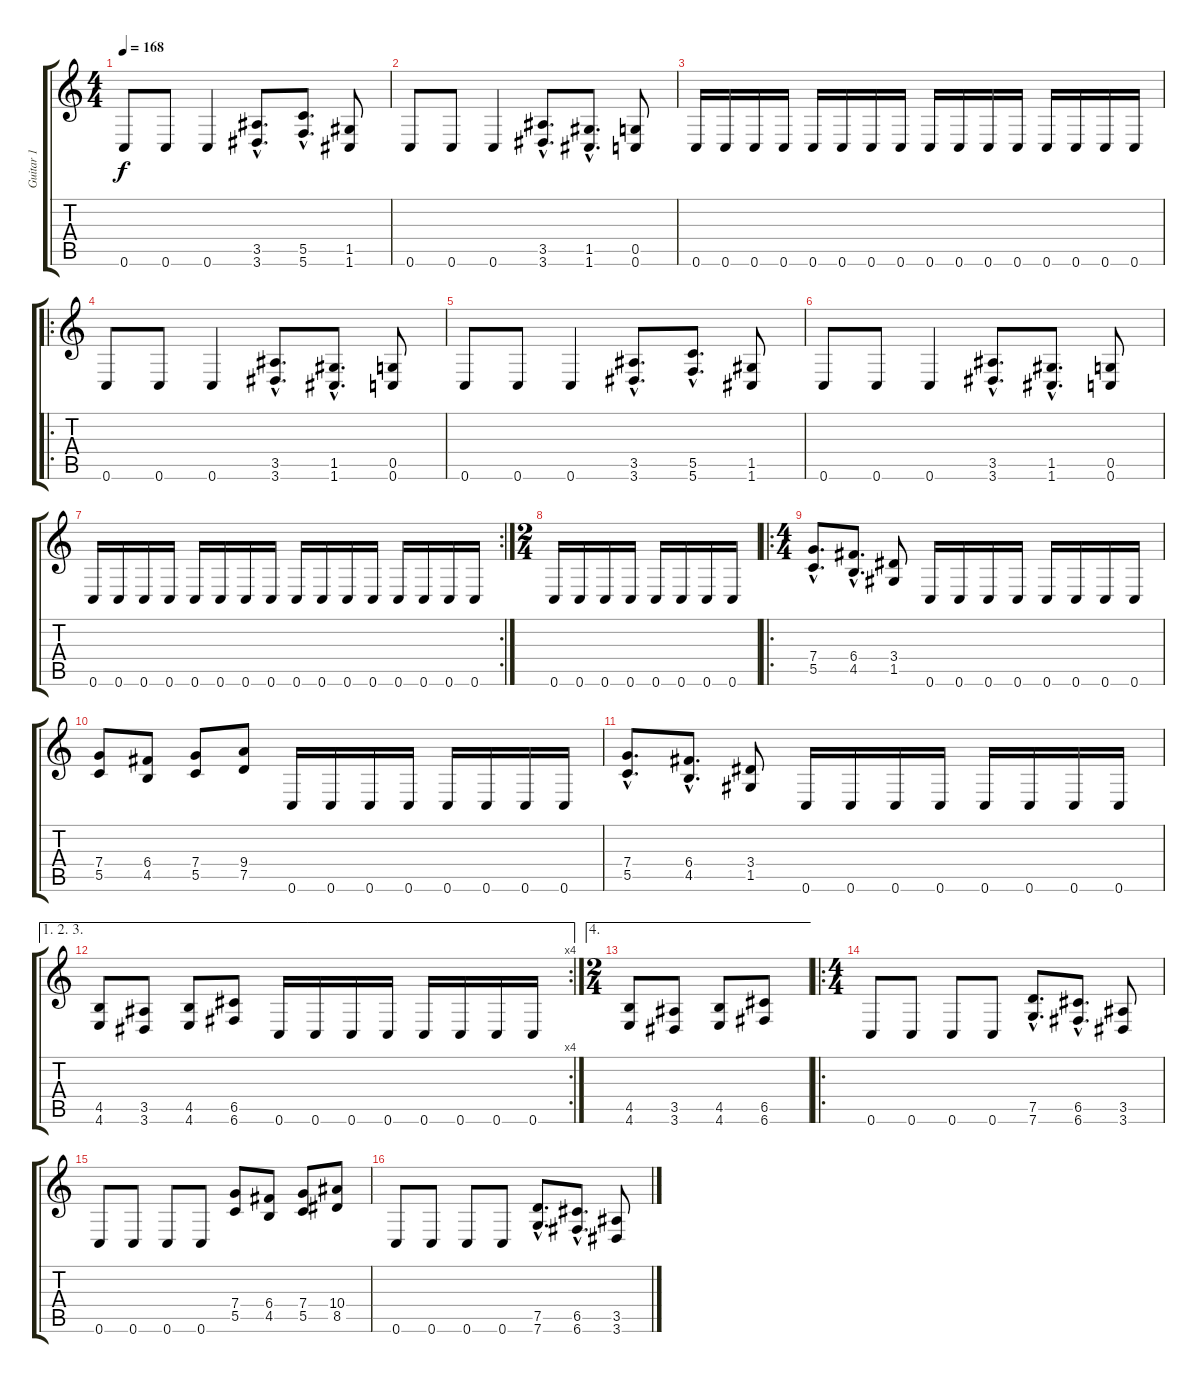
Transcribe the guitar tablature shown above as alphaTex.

\track ("Guitar 1" "Guitar 1") {instrument distortionguitar}
\staff {score tabs}
\tuning (D4 A3 F3 C3 G2 C2) {hide}
\ts (4 4)
\tempo 168
\clef g2
\ks c
0.6.8{dy f} 0.6.8 0.6.4 (3.5{hac} 3.6{hac}).8{d} (5.5{hac} 5.6{hac}).8{d} (1.5 1.6).8 |
0.6.8 0.6.8 0.6.4 (3.5{hac} 3.6{hac}).8{d} (1.5{hac} 1.6{hac}).8{d} (0.5 0.6).8 |
0.6.16 0.6.16 0.6.16 0.6.16 0.6.16 0.6.16 0.6.16 0.6.16 0.6.16 0.6.16 0.6.16 0.6.16 0.6.16 0.6.16 0.6.16 0.6.16 |
\ro
0.6.8 0.6.8 0.6.4 (3.5{hac} 3.6{hac}).8{d} (1.5{hac} 1.6{hac}).8{d} (0.5 0.6).8 |
0.6.8 0.6.8 0.6.4 (3.5{hac} 3.6{hac}).8{d} (5.5{hac} 5.6{hac}).8{d} (1.5 1.6).8 |
0.6.8 0.6.8 0.6.4 (3.5{hac} 3.6{hac}).8{d} (1.5{hac} 1.6{hac}).8{d} (0.5 0.6).8 |
\rc 2
0.6.16 0.6.16 0.6.16 0.6.16 0.6.16 0.6.16 0.6.16 0.6.16 0.6.16 0.6.16 0.6.16 0.6.16 0.6.16 0.6.16 0.6.16 0.6.16 |
\ts (2 4)
0.6.16 0.6.16 0.6.16 0.6.16 0.6.16 0.6.16 0.6.16 0.6.16 |
\ro
\ts (4 4)
(7.4{hac} 5.5{hac}).8{d} (6.4{hac} 4.5{hac}).8{d} (3.4 1.5).8 0.6.16 0.6.16 0.6.16 0.6.16 0.6.16 0.6.16 0.6.16 0.6.16 |
(7.4 5.5).8 (6.4 4.5).8 (7.4 5.5).8 (9.4 7.5).8 0.6.16 0.6.16 0.6.16 0.6.16 0.6.16 0.6.16 0.6.16 0.6.16 |
(7.4{hac} 5.5{hac}).8{d} (6.4{hac} 4.5{hac}).8{d} (3.4 1.5).8 0.6.16 0.6.16 0.6.16 0.6.16 0.6.16 0.6.16 0.6.16 0.6.16 |
\ae (1 2 3)
\rc 4
(4.5 4.6).8 (3.5 3.6).8 (4.5 4.6).8 (6.5 6.6).8 0.6.16 0.6.16 0.6.16 0.6.16 0.6.16 0.6.16 0.6.16 0.6.16 |
\ae 4
\ts (2 4)
(4.5 4.6).8 (3.5 3.6).8 (4.5 4.6).8 (6.5 6.6).8 |
\ro
\ts (4 4)
0.6.8 0.6.8 0.6.8 0.6.8 (7.5{hac} 7.6{hac}).8{d} (6.5{hac} 6.6{hac}).8{d} (3.5 3.6).8 |
0.6.8 0.6.8 0.6.8 0.6.8 (7.4 5.5).8 (6.4 4.5).8 (7.4 5.5).8 (10.4 8.5).8 |
0.6.8 0.6.8 0.6.8 0.6.8 (7.5{hac} 7.6{hac}).8{d} (6.5{hac} 6.6{hac}).8{d} (3.5 3.6).8
